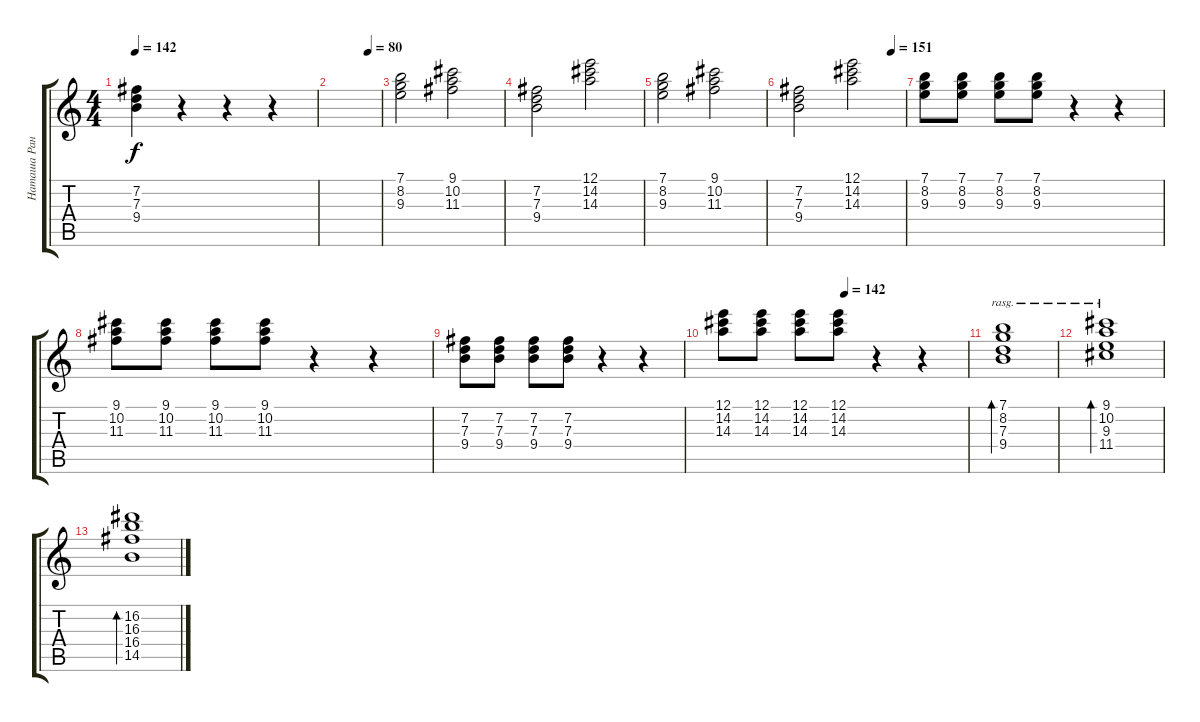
\track ("Наташа Ранетка" "Наташа Ран") {instrument electricguitarclean}
\staff {score tabs}
\tuning (E4 B3 G3 D3 A2 E2) {hide}
\ts (4 4)
\tempo 142
\clef g2
\ks c
(7.2 7.3 9.4).4{dy f} r.4 r.4 r.4 |
\tempo (80 0.75)
|
(7.1 8.2 9.3).2{instrument electricguitarclean} (9.1 10.2 11.3).2 |
(7.2 7.3 9.4).2 (12.1 14.2 14.3).2 |
(7.1 8.2 9.3).2 (9.1 10.2 11.3).2 |
\tempo (151 0.875)
(7.2 7.3 9.4).2 (12.1 14.2 14.3).2 |
(7.1 8.2 9.3).8{instrument electricguitarclean} (7.1 8.2 9.3).8 (7.1 8.2 9.3).8 (7.1 8.2 9.3).8 r.4 r.4 |
(9.1 10.2 11.3).8 (9.1 10.2 11.3).8 (9.1 10.2 11.3).8 (9.1 10.2 11.3).8 r.4 r.4 |
(7.2 7.3 9.4).8 (7.2 7.3 9.4).8 (7.2 7.3 9.4).8 (7.2 7.3 9.4).8 r.4 r.4 |
\tempo (142 0.5)
(12.1 14.2 14.3).8 (12.1 14.2 14.3).8 (12.1 14.2 14.3).8 (12.1 14.2 14.3).8 r.4 r.4 |
(7.1 8.2 7.3 9.4).1{bd 480 rasg ii instrument electricguitarclean} |
(9.1 10.2 9.3 11.4).1{bd 480 rasg ii} |
(16.2 16.3 16.4 14.5).1{bd 480}
